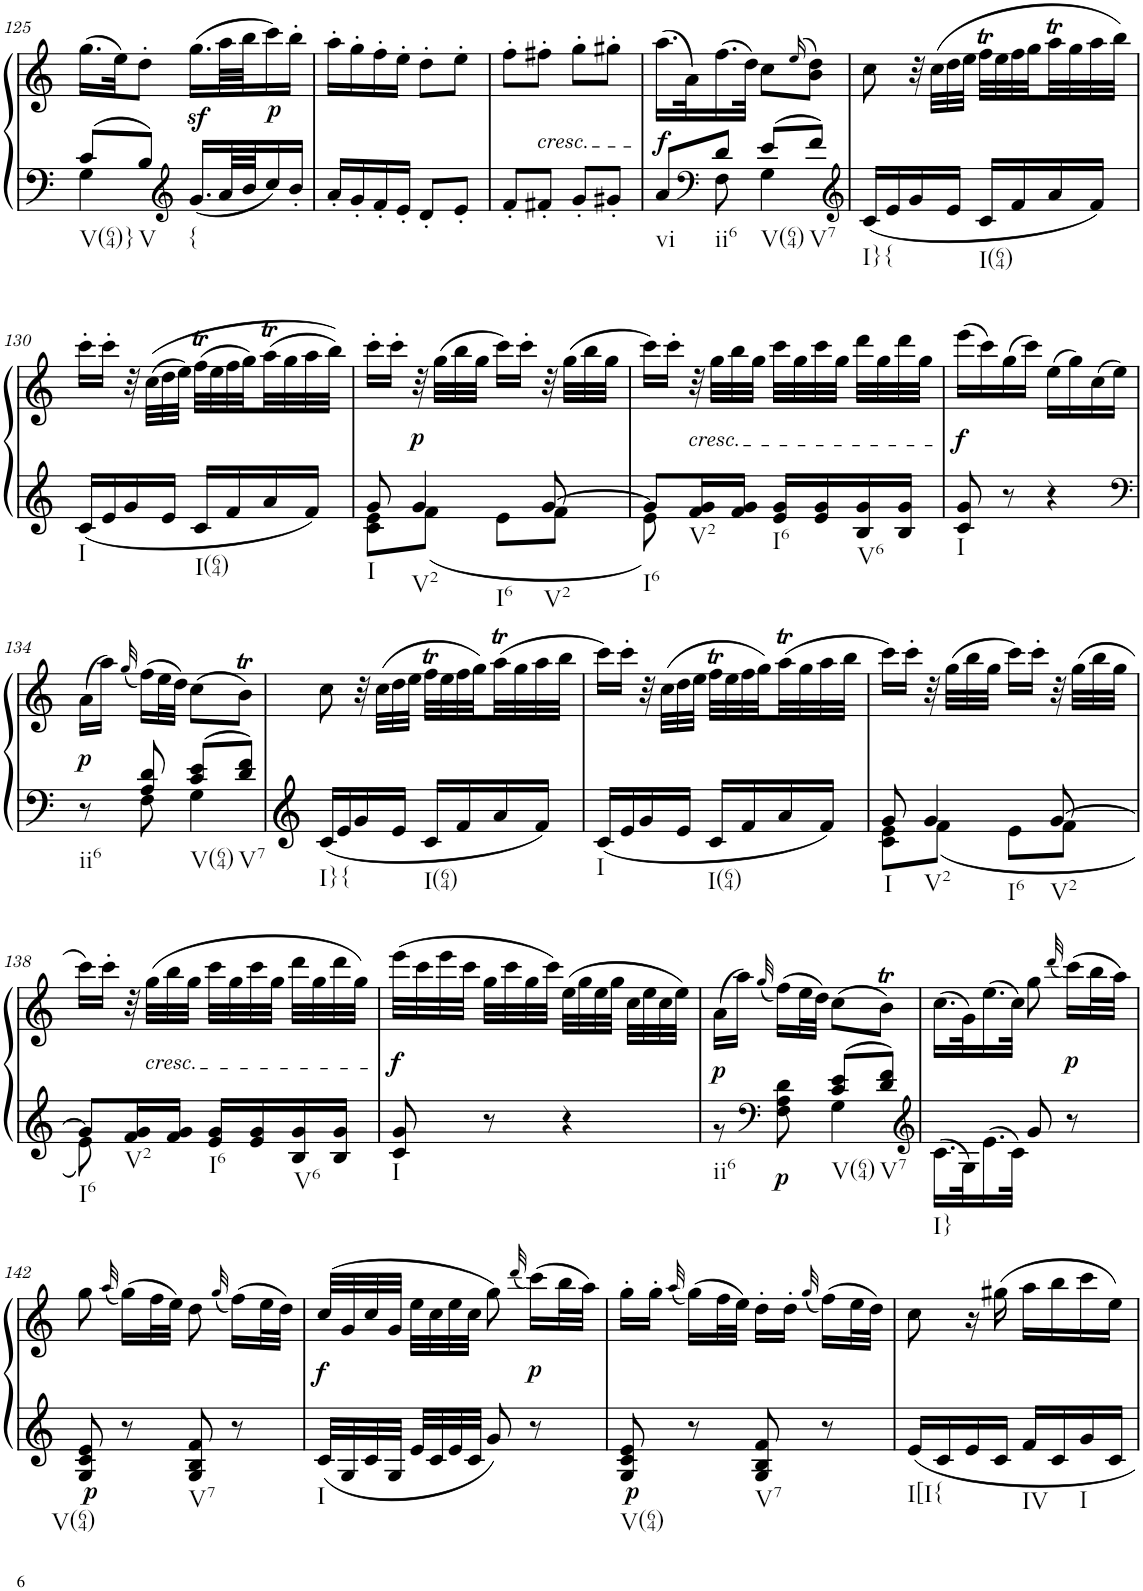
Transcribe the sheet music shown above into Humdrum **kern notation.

**kern	**kern	**dynam
*part1	*part1	*part1
*staff2	*staff1	*staff1/2
*I"Piano, Piano right	*	*
*I'Pno.	*	*
!!LO:PB:g=z
*clefG2	*clefG2	*
*k[]	*k[]	*
*M2/4	*M2/4	*
=125	=125	=125
*^	*	*
!LO:TX:b:t=V(64)}	!	!	!
8c/L	4G\	(16.gg\LL	.
.	.	32ee\JK)	.
!LO:TX:b:t=V	!	!	!
8B/J	.	8dd'\J	.
*clefG2	*	*	*
!LO:TX:b:t={	!	!	!
16.g/LL	4ryy	(16.ggz<\LL	.
64a/LL	.	64aa\LL	.
64b/JJ	.	64bb\JJ	.
!	!	!	!LO:DY:b
16cc/	.	16ccc\)	p
16b'/JJ	.	16bb'\JJ	.
*v	*v	*	*
=126	=126	=126
16a'/LL	16aa'\LL	.
16g'/	16gg'\	.
16f'/	16ff'\	.
16e'/JJ	16ee'\JJ	.
8d'/L	8dd'\L	.
8e'/J	8ee'\J	.
=127	=127	=127
8f'/L	8ff'\L	.
!	!LO:TX:b:i:t=cresc.	!
8f#X'/J	8ff#X'\J	.
8g'/L	8gg'\L	.
8g#X'/J	8gg#X'\J	.
=128	=128	=128
*^	*	*
!LO:TX:b:t=vi	!	!	!
!	!	!	!LO:DY:b
8a/L	8ryy	(16.aa\LL	f
.	.	32a\K)	.
*clefF4	*	*	*
!LO:TX:b:t=ii6	!	!	!
8d/J	8F\	(16.ff\	.
.	.	32dd\JJk)	.
!LO:TX:b:t=V(64)	!	!	!
8e/L	4G\	8cc\L	.
.	.	(>16qee/	.
!LO:TX:b:t=V7	!	!	!
8f/J	.	8b\ 8dd\J)	.
*v	*v	*	*
=129	=129	=129
*clefG2	*	*
!LO:TX:b:t=I}{	!	!
16c/LL	8cc\	.
16e/	.	.
16g/	32r	.
.	(32cc\LLL	.
16e/JJ	32dd\	.
.	32ee\JJJ	.
!LO:TX:b:t=I(64)	!	!
16c/LL	32ffT\LLL	.
.	32ee\	.
16f/	32ff\	.
.	32gg\	.
16a/	32aaT\	.
.	32gg\	.
16f/JJ	32aa\	.
.	32bb\JJJ)	.
!!LO:LB:g=z
=130	=130	=130
!LO:TX:b:t=I	!	!
16c/LL	16ccc'\LL	.
16e/	16ccc'\JJ	.
16g/	32r	.
.	((32cc\LLL	.
16e/JJ	32dd\	.
.	32ee\JJJ)	.
!LO:TX:b:t=I(64)	!	!
16c/LL	(32ffT\LLL	.
.	32ee\	.
16f/	32ff\	.
.	32gg\)	.
16a/	(32aaT\	.
.	32gg\	.
16f/JJ	32aa\	.
.	32bb\JJJ))	.
=131	=131	=131
*^	*	*
!LO:TX:b:t=I	!	!	!
8g/	8c\ 8e\L	16ccc'\LL	.
.	.	16ccc'\JJ	.
!LO:TX:b:t=V2	!	!	!
!LO:TX:b:t=I6	!	!	!
!	!	!	!LO:DY:b
4g/	8f\J	32r	p
.	.	(32gg\LLL	.
.	.	32bb\	.
.	.	32gg\JJJ	.
.	8e\L	16ccc\LL)	.
.	.	16ccc'\JJ	.
!LO:TX:b:t=V2	!	!	!
[8g/	8f\J	32r	.
.	.	(32gg\LLL	.
.	.	32bb\	.
.	.	32gg\JJJ	.
=132	=132	=132	=132
!LO:TX:b:t=I6	!	!	!
8g/L]	8e\	16ccc\LL)	.
.	.	16ccc'\JJ	.
!	!	!LO:TX:b:i:t=cresc.	!
!LO:TX:b:t=V2	!	!	!
16f/ 16g/L	4.ryy	32r	.
.	.	32gg\LLL	.
16f/ 16g/JJ	.	32bb\	.
.	.	32gg\JJJ	.
!LO:TX:b:t=I6	!	!	!
16e/ 16g/LL	.	32ccc\LLL	.
.	.	32gg\	.
16e/ 16g/	.	32ccc\	.
.	.	32gg\JJJ	.
!LO:TX:b:t=V6	!	!	!
16B/ 16g/	.	32ddd\LLL	.
.	.	32gg\	.
16B/ 16g/JJ	.	32ddd\	.
.	.	32gg\JJJ	.
*v	*v	*	*
=133	=133	=133
!LO:TX:b:t=I	!	!
!	!	!LO:DY:b
8c/ 8g/	(16eee\LL	f
.	16ccc\)	.
8r	(16gg\	.
.	16ccc\JJ)	.
4r	(16ee\LL	.
.	16gg\)	.
.	(16cc\	.
.	16ee\JJ)	.
!!LO:LB:g=z
=134	=134	=134
*clefF4	*	*
*^	*	*
!LO:TX:b:t=ii6	!	!	!
!	!	!	!LO:DY:b
8r	8ryy	(16a\LL	p
.	.	16aa\JJ)	.
.	.	(32qgg/	.
8A/ 8d/	8F\	(16ff\LL)	.
.	.	32ee\L	.
.	.	32dd\JJJ)	.
!LO:TX:b:t=V(64)	!	!	!
8c/ 8e/L	4G\	(8cc\L	.
!LO:TX:b:t=V7	!	!	!
8d/ 8f/J	.	8bt\J)	.
*v	*v	*	*
=135	=135	=135
!LO:TX:b:t=I}{	!	!
16c/LL	8cc\	.
16e/	.	.
16g/	32r	.
.	(32cc\LLL	.
16e/JJ	32dd\	.
.	32ee\JJJ	.
!LO:TX:b:t=I(64)	!	!
16c/LL	32ffT\LLL	.
.	32ee\	.
16f/	32ff\	.
.	32gg\)	.
16a/	(32aaT\	.
.	32gg\	.
16f/JJ	32aa\	.
.	32bb\JJJ	.
=136	=136	=136
!LO:TX:b:t=I	!	!
16c/LL	16ccc\LL)	.
16e/	16ccc'\JJ	.
16g/	32r	.
.	(32cc\LLL	.
16e/JJ	32dd\	.
.	32ee\JJJ	.
!LO:TX:b:t=I(64)	!	!
16c/LL	32ffT\LLL	.
.	32ee\	.
16f/	32ff\	.
.	32gg\)	.
16a/	(32aaT\	.
.	32gg\	.
16f/JJ	32aa\	.
.	32bb\JJJ	.
=137	=137	=137
*^	*	*
!LO:TX:b:t=I	!	!	!
8g/	8c\ 8e\L	16ccc\LL)	.
.	.	16ccc'\JJ	.
!LO:TX:b:t=V2	!	!	!
!LO:TX:b:t=I6	!	!	!
4g/	8f\J	32r	.
.	.	(32gg\LLL	.
.	.	32bb\	.
.	.	32gg\JJJ	.
.	8e\L	16ccc\LL)	.
.	.	16ccc'\JJ	.
!LO:TX:b:t=V2	!	!	!
[8g/	8f\J	32r	.
.	.	(32gg\LLL	.
.	.	32bb\	.
.	.	32gg\JJJ	.
!!LO:LB:g=z
=138	=138	=138	=138
!LO:TX:b:t=I6	!	!	!
8g/L]	8e\	16ccc\LL)	.
.	.	16ccc'\JJ	.
!LO:TX:b:t=V2	!	!	!
16f/ 16g/L	4.ryy	32r	.
!	!	!LO:TX:b:i:t=cresc.	!
.	.	(32gg\LLL	.
16f/ 16g/JJ	.	32bb\	.
.	.	32gg\JJJ	.
!LO:TX:b:t=I6	!	!	!
16e/ 16g/LL	.	32ccc\LLL	.
.	.	32gg\	.
16e/ 16g/	.	32ccc\	.
.	.	32gg\JJJ	.
!LO:TX:b:t=V6	!	!	!
16B/ 16g/	.	32ddd\LLL	.
.	.	32gg\	.
16B/ 16g/JJ	.	32ddd\	.
.	.	32gg\JJJ)	.
*v	*v	*	*
=139	=139	=139
!LO:TX:b:t=I	!	!
!	!	!LO:DY:b
8c/ 8g/	(32eee\LLL	f
.	32ccc\	.
.	32eee\	.
.	32ccc\JJJ	.
8r	32gg\LLL	.
.	32ccc\	.
.	32gg\	.
.	32ccc\JJJ)	.
4r	(32ee\LLL	.
.	32gg\	.
.	32ee\	.
.	32gg\JJJ	.
.	32cc\LLL	.
.	32ee\	.
.	32cc\	.
.	32ee\JJJ)	.
=140	=140	=140
*^	*	*
!LO:TX:b:t=ii6	!	!	!
!	!	!	!LO:DY:b
4ryy	8r	(16a\LL	p
.	.	16aa\JJ)	.
*clefF4	*	*	*
.	.	(32qgg/	.
!	!	!	!LO:DY:b=2
.	8F\ 8A\ 8d\	(16ff\LL)	p
.	.	32ee\L	.
.	.	32dd\JJJ)	.
!LO:TX:b:t=V(64)	!	!	!
8c/ 8e/L	4G\	(8cc\L	.
!LO:TX:b:t=V7	!	!	!
8d/ 8f/J	.	8bt\J)	.
*v	*v	*	*
=141	=141	=141
*clefG2	*	*
!LO:TX:b:t=I}	!	!
16.c\LL	(16.cc\LL	.
32G\K	32g\K)	.
16.e\	(16.ee\	.
32c\JJk	32cc\JJk)	.
8g/	8gg\	.
.	(32qddd/	.
!	!	!LO:DY:b
8r	(16ccc\LL)	p
.	32bb\L	.
.	32aa\JJJ)	.
!!LO:LB:g=z
=142	=142	=142
!LO:TX:b:t=V(64)	!	!
!	!	!LO:DY:b=2
8G/ 8c/ 8e/	8gg\	p
.	(32qaa/	.
8r	(16gg\LL)	.
.	32ff\L	.
.	32ee\JJJ)	.
!LO:TX:b:t=V7	!	!
8G/ 8B/ 8f/	8dd\	.
.	(32qgg/	.
8r	(16ff\LL)	.
.	32ee\L	.
.	32dd\JJJ)	.
=143	=143	=143
!LO:TX:b:t=I	!	!
!	!	!LO:DY:b
32c/LLL	(32cc/LLL	f
32G/	32g/	.
32c/	32cc/	.
32G/JJJ	32g/JJJ	.
32e/LLL	32ee\LLL	.
32c/	32cc\	.
32e/	32ee\	.
32c/JJJ	32cc\JJJ	.
8g/	8gg\)	.
.	(32qddd/	.
!	!	!LO:DY:b
8r	(16ccc\LL)	p
.	32bb\L	.
.	32aa\JJJ)	.
=144	=144	=144
!LO:TX:b:t=V(64)	!	!
!	!	!LO:DY:b=2
8G/ 8c/ 8e/	16gg'\LL	p
.	16gg'\JJ	.
.	(32qaa/	.
8r	(16gg\LL)	.
.	32ff\L	.
.	32ee\JJJ)	.
!LO:TX:b:t=V7	!	!
8G/ 8B/ 8f/	16dd'\LL	.
.	16dd'\JJ	.
.	(32qgg/	.
8r	(16ff\LL)	.
.	32ee\L	.
.	32dd\JJJ)	.
=145	=145	=145
!LO:TX:b:t=I[I{	!	!
16e/LL	8cc\	.
16c/	.	.
16e/	16r	.
16c/JJ	(16gg#X\	.
!LO:TX:b:t=IV	!	!
16f/LL	16aa\LL	.
16c/	16bb\	.
!LO:TX:b:t=I	!	!
16g/	16ccc\	.
16c/JJ	16ee\JJ)	.
=	=	=
*-	*-	*-
